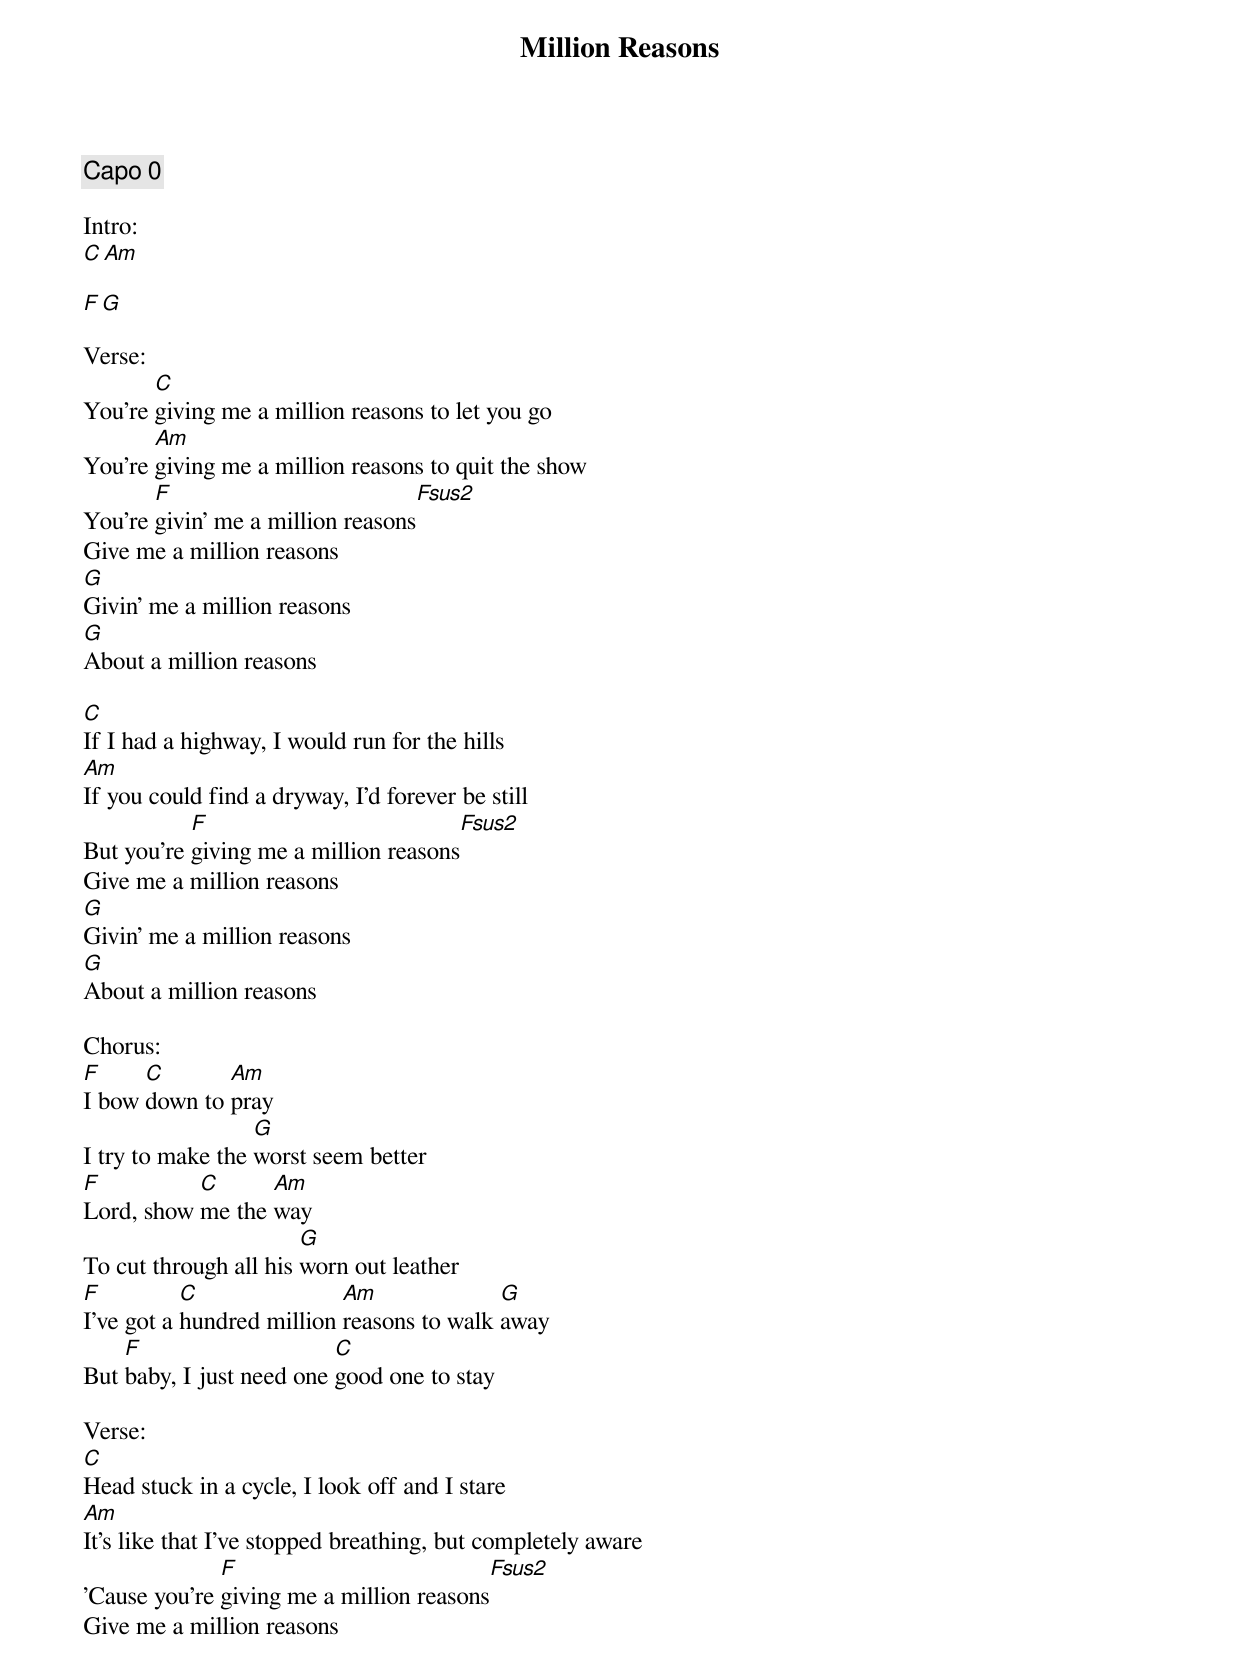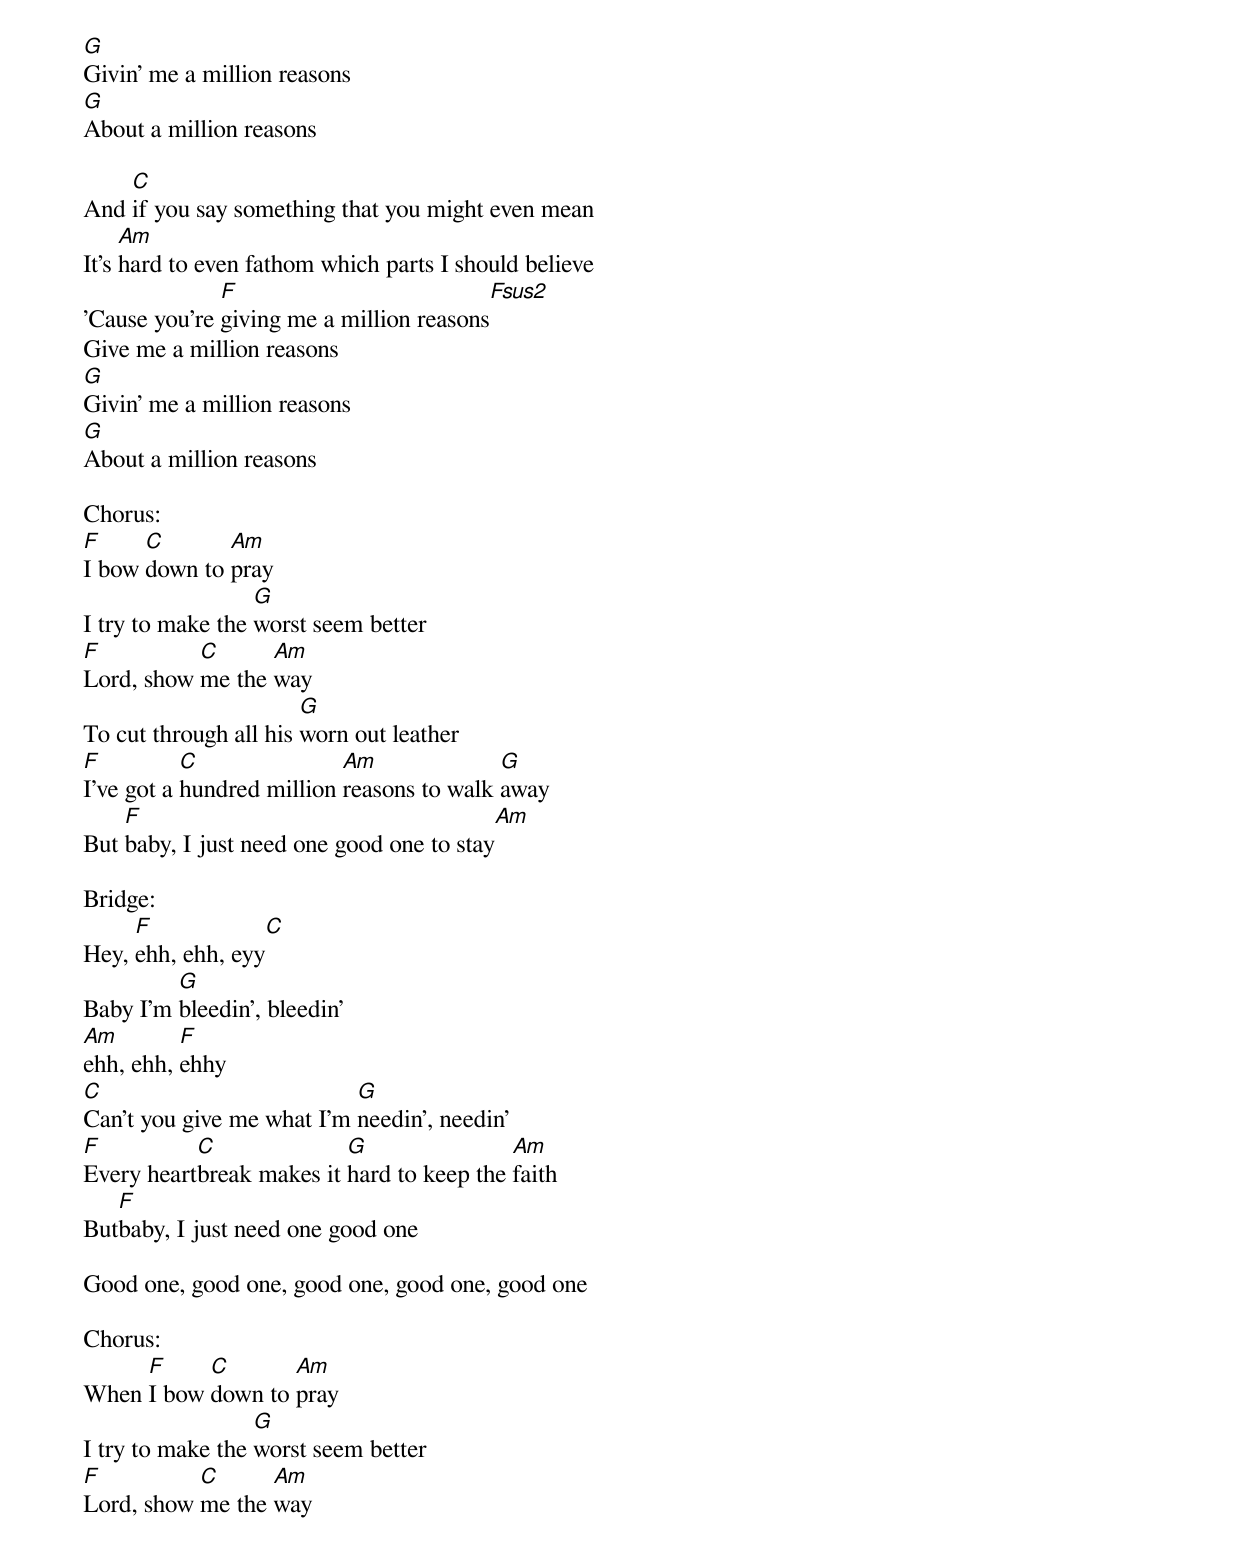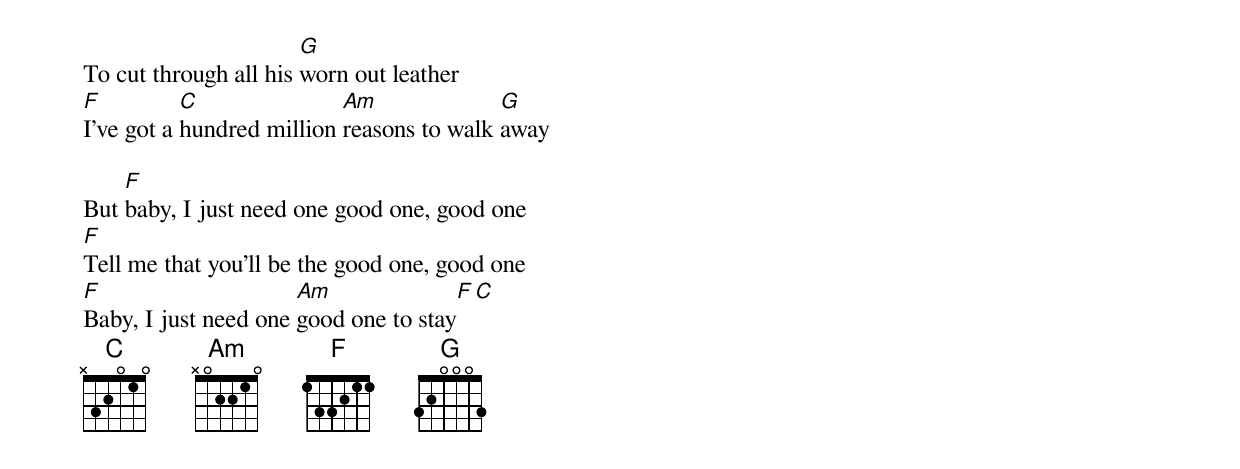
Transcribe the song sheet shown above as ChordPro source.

{title:Million Reasons}
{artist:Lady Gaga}
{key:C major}
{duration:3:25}
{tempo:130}
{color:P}

{comment: Capo 0}

Intro:
[C][Am]

[F][G]

Verse:
You're [C]giving me a million reasons to let you go
You're [Am]giving me a million reasons to quit the show
You're [F]givin' me a million reasons[Fsus2]
Give me a million reasons
[G]Givin' me a million reasons
[G]About a million reasons

[C]If I had a highway, I would run for the hills
[Am]If you could find a dryway, I'd forever be still
But you're [F]giving me a million reasons[Fsus2]
Give me a million reasons
[G]Givin' me a million reasons
[G]About a million reasons

Chorus:
[F]I bow [C]down to [Am]pray
I try to make the [G]worst seem better
[F]Lord, show [C]me the [Am]way
To cut through all his [G]worn out leather
[F]I've got a [C]hundred million [Am]reasons to walk [G]away
But [F]baby, I just need one [C]good one to stay

Verse:
[C]Head stuck in a cycle, I look off and I stare
[Am]It's like that I've stopped breathing, but completely aware
'Cause you're [F]giving me a million reasons[Fsus2]
Give me a million reasons
[G]Givin' me a million reasons
[G]About a million reasons

And [C]if you say something that you might even mean
It's [Am]hard to even fathom which parts I should believe
'Cause you're [F]giving me a million reasons[Fsus2]
Give me a million reasons
[G]Givin' me a million reasons
[G]About a million reasons

Chorus:
[F]I bow [C]down to [Am]pray
I try to make the [G]worst seem better
[F]Lord, show [C]me the [Am]way
To cut through all his [G]worn out leather
[F]I've got a [C]hundred million [Am]reasons to walk [G]away
But [F]baby, I just need one good one to stay[Am]

Bridge:
Hey, [F]ehh, ehh, eyy[C]
Baby I'm [G]bleedin', bleedin'
[Am]ehh, ehh, [F]ehhy
[C]Can't you give me what I'm [G]needin', needin'
[F]Every heart[C]break makes it [G]hard to keep the [Am]faith
But[F]baby, I just need one good one

Good one, good one, good one, good one, good one

Chorus:
When [F]I bow [C]down to [Am]pray
I try to make the [G]worst seem better
[F]Lord, show [C]me the [Am]way
To cut through all his [G]worn out leather
[F]I've got a [C]hundred million [Am]reasons to walk [G]away

But [F]baby, I just need one good one, good one
[F]Tell me that you'll be the good one, good one
[F]Baby, I just need one [Am]good one to stay[F][C]
